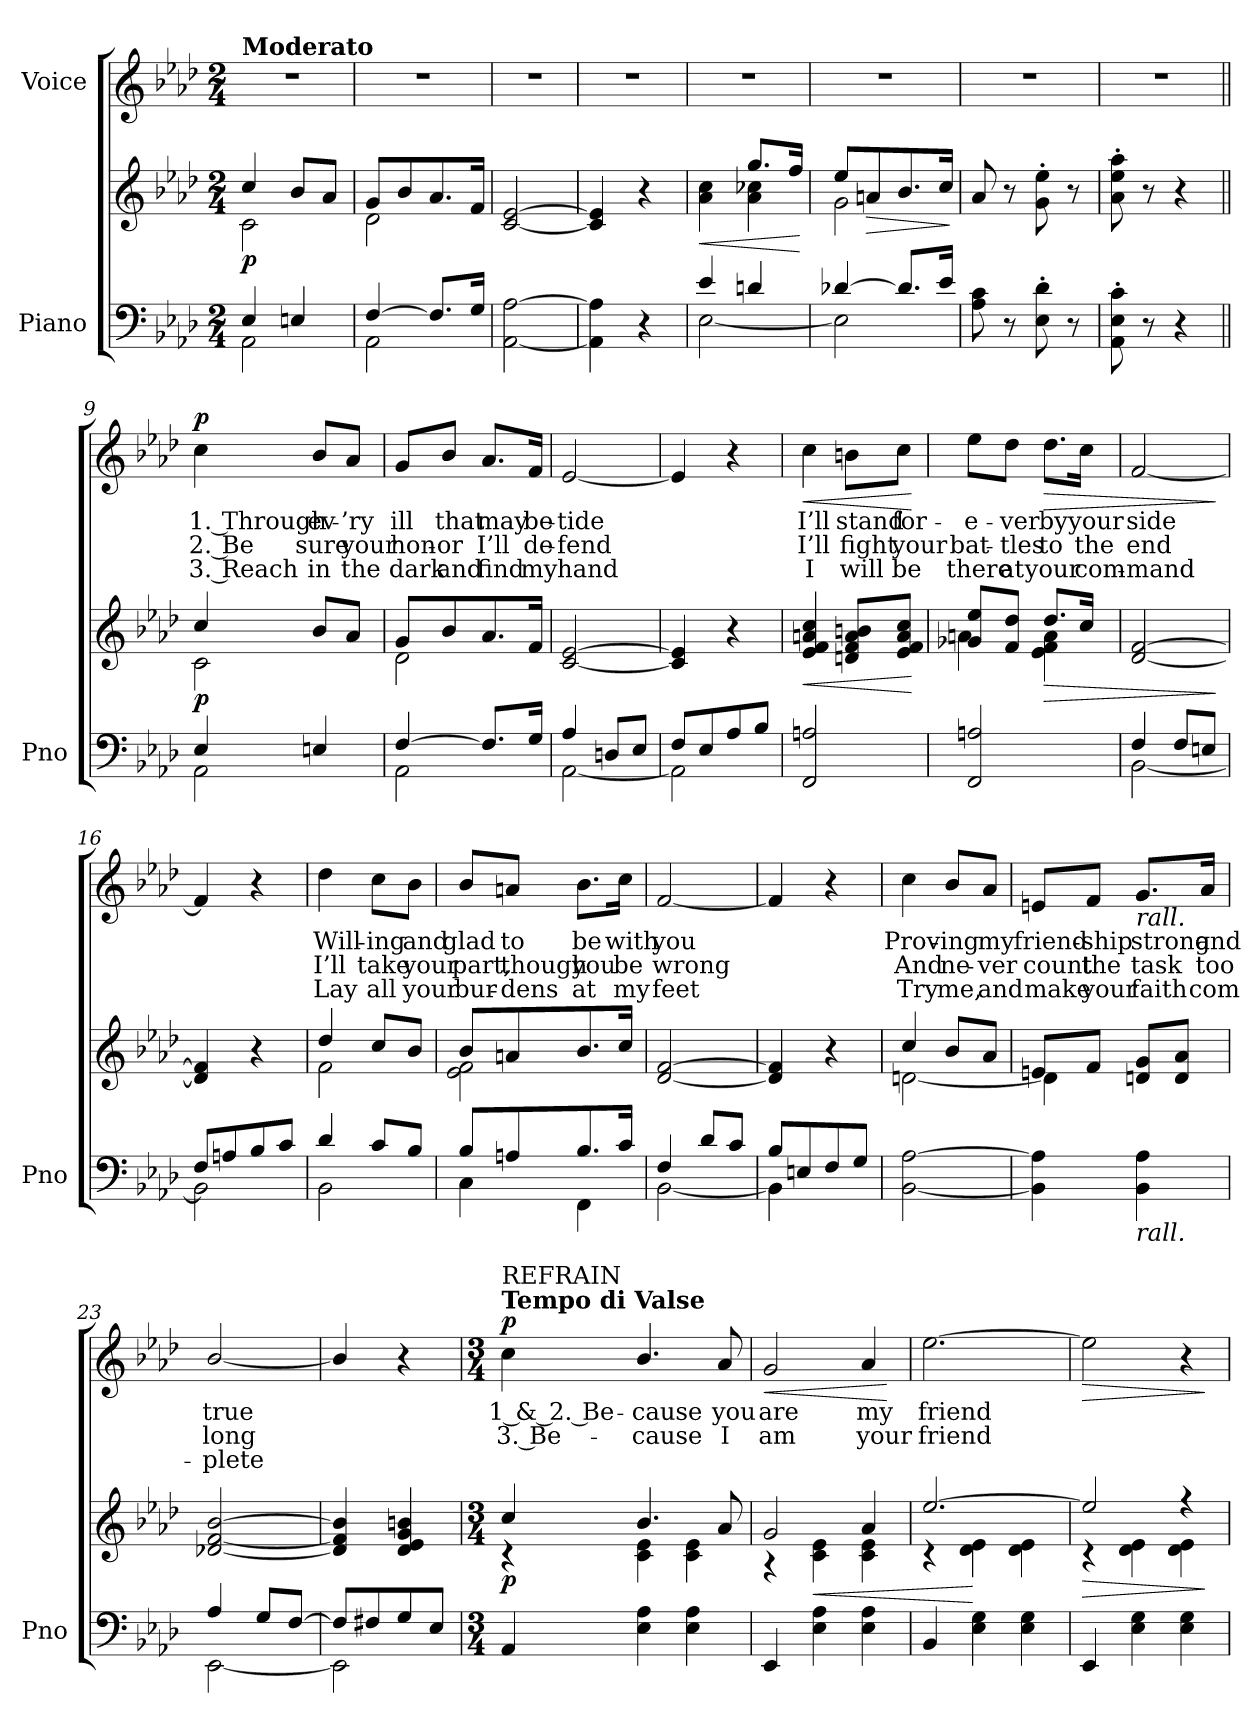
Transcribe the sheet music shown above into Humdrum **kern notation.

**kern	**kern	**dynam	**kern	**text	**text	**text	**dynam
*part2	*part2	*part2	*part1	*part1	*part1	*part1	*part1
*staff3	*staff2	*staff2/3	*staff1	*staff1	*staff1	*staff1	*staff1
*I"Piano	*	*	*I"Voice	*	*	*	*
*I'Pno	*	*	*	*	*	*	*
*clefF4	*clefG2	*	*clefG2	*	*	*	*
*k[b-e-a-d-]	*k[b-e-a-d-]	*	*k[b-e-a-d-]	*	*	*	*
*M2/4	*M2/4	*	*M2/4	*	*	*	*
=1	=1	=1	=1	=1	=1	=1	=1
*^	*^	*	*	*	*	*	*
!	!	!	!	!	!LO:TX:a:B:t=Moderato	!	!	!	!
!	!	!	!	!LO:DY:b	!	!	!	!	!
4E-/	2AA-\	4cc/	2c\	p	2r	.	.	.	.
4En/	.	8b-/L	.	.	.	.	.	.	.
.	.	8a-/J	.	.	.	.	.	.	.
=2	=2	=2	=2	=2	=2	=2	=2	=2	=2
[4F/	2AA-\	8g/L	2d-\	.	2r	.	.	.	.
.	.	8b-/	.	.	.	.	.	.	.
8.F/L]	.	8.a-/	.	.	.	.	.	.	.
16G/Jk	.	16f/Jk	.	.	.	.	.	.	.
*v	*v	*	*	*	*	*	*	*	*
*	*v	*v	*	*	*	*	*	*
=3	=3	=3	=3	=3	=3	=3	=3
[2AA-\ [2A-\	[2c/ [2e-/	.	2r	.	.	.	.
=4	=4	=4	=4	=4	=4	=4	=4
4AA-\] 4A-\]	4c/] 4e-/]	.	2r	.	.	.	.
4r	4r	.	.	.	.	.	.
=5	=5	=5	=5	=5	=5	=5	=5
*^	*	*	*	*	*	*	*
!	!	!	!LO:HP:b	!	!	!	!	!
*	*	*^	*	*	*	*	*	*
4e-/	[2E-\	4a-\ 4cc\	4ryy	<	2r	.	.	.	.
4dn/	.	8.gg/L	4a-\ 4cc-X\	.	.	.	.	.	.
.	.	16ff/Jk	.	.	.	.	.	.	.
*v	*v	*	*	*	*	*	*	*	*
*	*v	*v	*	*	*	*	*	*
.	.	[	.	.	.	.	.
=6	=6	=6	=6	=6	=6	=6	=6
*^	*^	*	*	*	*	*	*
[4d-X/	2E-\]	8ee-/L	2g\	.	2r	.	.	.	.
!	!	!	!	!LO:HP:b	!	!	!	!	!
.	.	8an/	.	>	.	.	.	.	.
8.d-/L]	.	8.b-/	.	.	.	.	.	.	.
16e-/Jk	.	16cc/Jk	.	.	.	.	.	.	.
*v	*v	*	*	*	*	*	*	*	*
*	*v	*v	*	*	*	*	*	*
.	.	]	.	.	.	.	.
!!LO:LB:g=z
=7	=7	=7	=7	=7	=7	=7	=7
8A-\ 8c\	8a-/	.	2r	.	.	.	.
8r	8r	.	.	.	.	.	.
8E-\' 8d-\'	8g\' 8ee-\'	.	.	.	.	.	.
8r	8r	.	.	.	.	.	.
=8	=8	=8	=8	=8	=8	=8	=8
8AA-\' 8E-\' 8c\'	8a-\' 8ee-\' 8aa-\'	.	2r	.	.	.	.
8r	8r	.	.	.	.	.	.
4r	4r	.	.	.	.	.	.
=9||	=9||	=9||	=9||	=9||	=9||	=9||	=9||
*^	*^	*	*	*	*	*	*
!	!	!	!	!LO:DY:b	!	!LO:LY:b	!LO:LY:b	!LO:LY:b	!LO:DY:a
4E-/	2AA-\	4cc/	2c\	p	4cc\	1. Through	2. Be	3. Reach	p
!	!	!	!	!	!	!LO:LY:b	!LO:LY:b	!LO:LY:b	!
4En/	.	8b-/L	.	.	8b-/L	ev-	sure	in	.
!	!	!	!	!	!	!LO:LY:b	!LO:LY:b	!LO:LY:b	!
.	.	8a-/J	.	.	8a-/J	-’ry	your	the	.
=10	=10	=10	=10	=10	=10	=10	=10	=10	=10
!	!	!	!	!	!	!LO:LY:b	!LO:LY:b	!LO:LY:b	!
[4F/	2AA-\	8g/L	2d-\	.	8g/L	ill	hon-	dark	.
!	!	!	!	!	!	!LO:LY:b	!LO:LY:b	!LO:LY:b	!
.	.	8b-/	.	.	8b-/J	that	-or	and	.
!	!	!	!	!	!	!LO:LY:b	!LO:LY:b	!LO:LY:b	!
8.F/L]	.	8.a-/	.	.	8.a-/L	may	I’ll	find	.
!	!	!	!	!	!	!LO:LY:b	!LO:LY:b	!LO:LY:b	!
16G/Jk	.	16f/Jk	.	.	16f/Jk	be-	de-	my	.
*	*	*v	*v	*	*	*	*	*	*
=11	=11	=11	=11	=11	=11	=11	=11	=11
!	!	!	!	!	!LO:LY:b	!LO:LY:b	!LO:LY:b	!
4A-/	[2AA-\	[2c/ [2e-/	.	[2e-/	-tide	-fend	hand	.
8Dn/L	.	.	.	.	.	.	.	.
8E-/J	.	.	.	.	.	.	.	.
=12	=12	=12	=12	=12	=12	=12	=12	=12
8F/L	2AA-\]	4c/] 4e-/]	.	4e-/]	.	.	.	.
8E-/	.	.	.	.	.	.	.	.
8A-/	.	4r	.	4r	.	.	.	.
8B-/J	.	.	.	.	.	.	.	.
*v	*v	*	*	*	*	*	*	*
!!LO:LB:g=z
=13	=13	=13	=13	=13	=13	=13	=13
!	!	!LO:HP:b	!	!LO:LY:b	!LO:LY:b	!LO:LY:b	!LO:HP:b
2FF/ 2An/	4e-/ 4f/ 4an/ 4cc/	<	4cc\	I’ll	I’ll	I	<
!	!	!	!	!LO:LY:b	!LO:LY:b	!LO:LY:b	!
.	8dn/ 8f/ 8a/ 8bn/L	.	8bn\L	stand	fight	will	.
!	!	!	!	!LO:LY:b	!LO:LY:b	!LO:LY:b	!
.	8e-/ 8f/ 8a/ 8cc/J	.	8cc\J	for-	your	be	.
.	.	[	.	.	.	.	[
=14	=14	=14	=14	=14	=14	=14	=14
*	*^	*	*	*	*	*	*
!	!	!	!	!	!LO:LY:b	!LO:LY:b	!LO:LY:b	!
2FF/ 2An/	8g-X/ 8ee-/L	4an\	.	8ee-\L	-e-	bat-	there	.
!	!	!	!	!	!LO:LY:b	!LO:LY:b	!LO:LY:b	!
.	8f/ 8dd-/J	.	.	8dd-\J	-ver	-tles	at	.
!	!	!	!LO:HP:b	!	!LO:LY:b	!LO:LY:b	!LO:LY:b	!LO:HP:b
.	8.dd-/L	4e-\ 4f\ 4a\	>	8.dd-\L	by	to	your	>
!	!	!	!	!	!LO:LY:b	!LO:LY:b	!LO:LY:b	!
.	16cc/Jk	.	.	16cc\Jk	your	the	com-	.
*	*v	*v	*	*	*	*	*	*
=15	=15	=15	=15	=15	=15	=15	=15
*^	*	*	*	*	*	*	*
!	!	!	!	!	!LO:LY:b	!LO:LY:b	!LO:LY:b	!
4F/	[2BB-\	[2d-/ [2f/	.	[2f/	side	end	-mand	.
8F/L	.	.	.	.	.	.	.	.
8En/J	.	.	.	.	.	.	.	.
*v	*v	*	*	*	*	*	*	*
.	.	]	.	.	.	.	]
=16	=16	=16	=16	=16	=16	=16	=16
*^	*	*	*	*	*	*	*
8F/L	2BB-\]	4d-/] 4f/]	.	4f/]	.	.	.	.
8An/	.	.	.	.	.	.	.	.
8B-/	.	4r	.	4r	.	.	.	.
8c/J	.	.	.	.	.	.	.	.
!!LO:PB:g=z
=17	=17	=17	=17	=17	=17	=17	=17	=17
*	*	*^	*	*	*	*	*	*
!	!	!	!	!	!	!LO:LY:b	!LO:LY:b	!LO:LY:b	!
4d-/	2BB-\	4dd-/	2f\	.	4dd-\	Will-	I’ll	Lay	.
!	!	!	!	!	!	!LO:LY:b	!LO:LY:b	!LO:LY:b	!
8c/L	.	8cc/L	.	.	8cc\L	-ing	take	all	.
!	!	!	!	!	!	!LO:LY:b	!LO:LY:b	!LO:LY:b	!
8B-/J	.	8b-/J	.	.	8b-\J	and	your	your	.
=18	=18	=18	=18	=18	=18	=18	=18	=18	=18
!	!	!	!	!	!	!LO:LY:b	!LO:LY:b	!LO:LY:b	!
8B-/L	4C\	8b-/L	2e-\ 2f\	.	8b-/L	glad	part,	bur-	.
!	!	!	!	!	!	!LO:LY:b	!LO:LY:b	!LO:LY:b	!
8An/	.	8an/	.	.	8an/J	to	though	-dens	.
!	!	!	!	!	!	!LO:LY:b	!LO:LY:b	!LO:LY:b	!
8.B-/	4FF\	8.b-/	.	.	8.b-\L	be	you	at	.
!	!	!	!	!	!	!LO:LY:b	!LO:LY:b	!LO:LY:b	!
16c/Jk	.	16cc/Jk	.	.	16cc\Jk	with	be	my	.
*	*	*v	*v	*	*	*	*	*	*
=19	=19	=19	=19	=19	=19	=19	=19	=19
!	!	!	!	!	!LO:LY:b	!LO:LY:b	!LO:LY:b	!
4F/	[2BB-\	[2d-/ [2f/	.	[2f/	you	wrong	feet	.
8d-/L	.	.	.	.	.	.	.	.
8c/J	.	.	.	.	.	.	.	.
=20	=20	=20	=20	=20	=20	=20	=20	=20
8B-/L	4BB-\]	4d-/] 4f/]	.	4f/]	.	.	.	.
8En/	.	.	.	.	.	.	.	.
8F/	4ryy	4r	.	4r	.	.	.	.
8G/J	.	.	.	.	.	.	.	.
*v	*v	*	*	*	*	*	*	*
!!LO:LB:g=z
=21	=21	=21	=21	=21	=21	=21	=21
*	*^	*	*	*	*	*	*
!	!	!	!	!	!LO:LY:b	!LO:LY:b	!LO:LY:b	!
[2BB-\ [2A-\	4cc/	[2dn\	.	4cc\	Prov-	And	Try	.
!	!	!	!	!	!LO:LY:b	!LO:LY:b	!LO:LY:b	!
.	8b-/L	.	.	8b-/L	-ing	ne-	me,	.
!	!	!	!	!	!LO:LY:b	!LO:LY:b	!LO:LY:b	!
.	8a-/J	.	.	8a-/J	my	-ver	and	.
=22	=22	=22	=22	=22	=22	=22	=22	=22
!	!	!	!	!	!LO:LY:b	!LO:LY:b	!LO:LY:b	!
4BB-\] 4A-\]	8en/L	4d\]	.	8en/L	friend-	count	make	.
!	!	!	!	!	!LO:LY:b	!LO:LY:b	!LO:LY:b	!
.	8f/J	.	.	8f/J	-ship	the	your	.
!	!	!	!	!LO:TX:b:i:t=rall.	!	!	!	!
!LO:TX:b:i:t=rall.	!	!	!	!	!	!	!	!
!	!	!	!	!	!LO:LY:b	!LO:LY:b	!LO:LY:b	!
4BB-\ 4A-\	8dn/ 8g/L	4ryy	.	8.g/L	strong	task	faith	.
.	8d/ 8a-/J	.	.	.	.	.	.	.
!	!	!	!	!	!LO:LY:b	!LO:LY:b	!LO:LY:b	!
.	.	.	.	16a-/Jk	and	too	com-	.
*	*v	*v	*	*	*	*	*	*
=23	=23	=23	=23	=23	=23	=23	=23
*^	*	*	*	*	*	*	*
!	!	!	!	!	!LO:LY:b	!LO:LY:b	!LO:LY:b	!
4A-/	[2EE-\	[2d-X/ [2f/ [2b-/	.	[2b-/	true	long	-plete	.
8G/L	.	.	.	.	.	.	.	.
[8F/J	.	.	.	.	.	.	.	.
=24	=24	=24	=24	=24	=24	=24	=24	=24
8F/L]	2EE-\]	4d-/] 4f/] 4b-/]	.	4b-/]	.	.	.	.
8F#X/	.	.	.	.	.	.	.	.
8G/	.	4d-/ 4e-/ 4g/ 4bn/	.	4r	.	.	.	.
8E-/J	.	.	.	.	.	.	.	.
*v	*v	*	*	*	*	*	*	*
!!LO:LB:g=z
=25	=25	=25	=25	=25	=25	=25	=25
*M3/4	*M3/4	*	*M3/4	*	*	*	*
*	*^	*	*	*	*	*	*
!	!	!	!	!LO:TX:a:B:t=Tempo di Valse	!	!	!	!
!	!	!	!	!LO:TX:a:t=REFRAIN	!	!	!	!
!	!	!	!LO:DY:b	!	!LO:LY:b	!LO:LY:b	!	!LO:DY:a
4AA-/	4cc/	4r	p	4cc\	1 & 2. Be-	3. Be-	.	p
!	!	!	!	!	!LO:LY:b	!LO:LY:b	!	!
4E-\ 4A-\	4.b-/	4c\ 4e-\	.	4.b-/	-cause	-cause	.	.
4E-\ 4A-\	.	4c\ 4e-\	.	.	.	.	.	.
!	!	!	!	!	!LO:LY:b	!LO:LY:b	!	!
.	8a-/	.	.	8a-/	you	I	.	.
=26	=26	=26	=26	=26	=26	=26	=26	=26
!	!	!	!	!	!LO:LY:b	!LO:LY:b	!	!LO:HP:b
4EE-/	2g/	4r	.	2g/	are	am	.	<
!	!	!	!LO:HP:b	!	!	!	!	!
4E-\ 4A-\	.	4c\ 4e-\	<	.	.	.	.	.
!	!	!	!	!	!LO:LY:b	!LO:LY:b	!	!
4E-\ 4A-\	4a-/	4c\ 4e-\	.	4a-/	my	your	.	.
*	*v	*v	*	*	*	*	*	*
.	.	.	.	.	.	.	[
=27	=27	=27	=27	=27	=27	=27	=27
*	*^	*	*	*	*	*	*
!	!	!	!	!	!LO:LY:b	!LO:LY:b	!	!
4BB-/	[2.ee-/	4r	.	[2.ee-\	friend	friend	.	.
4E-\ 4G\	.	4d-\ 4e-\	[	.	.	.	.	.
4E-\ 4G\	.	4d-\ 4e-\	.	.	.	.	.	.
=28	=28	=28	=28	=28	=28	=28	=28	=28
!	!	!	!LO:HP:b	!	!	!	!	!LO:HP:b
4EE-/	2ee-/]	4r	>	2ee-\]	.	.	.	>
4E-\ 4G\	.	4d-\ 4e-\	.	.	.	.	.	.
4E-\ 4G\	4r	4d-\ 4e-\	.	4r	.	.	.	.
*	*v	*v	*	*	*	*	*	*
.	.	]	.	.	.	.	]
=	=	=	=	=	=	=	=
*-	*-	*-	*-	*-	*-	*-	*-
